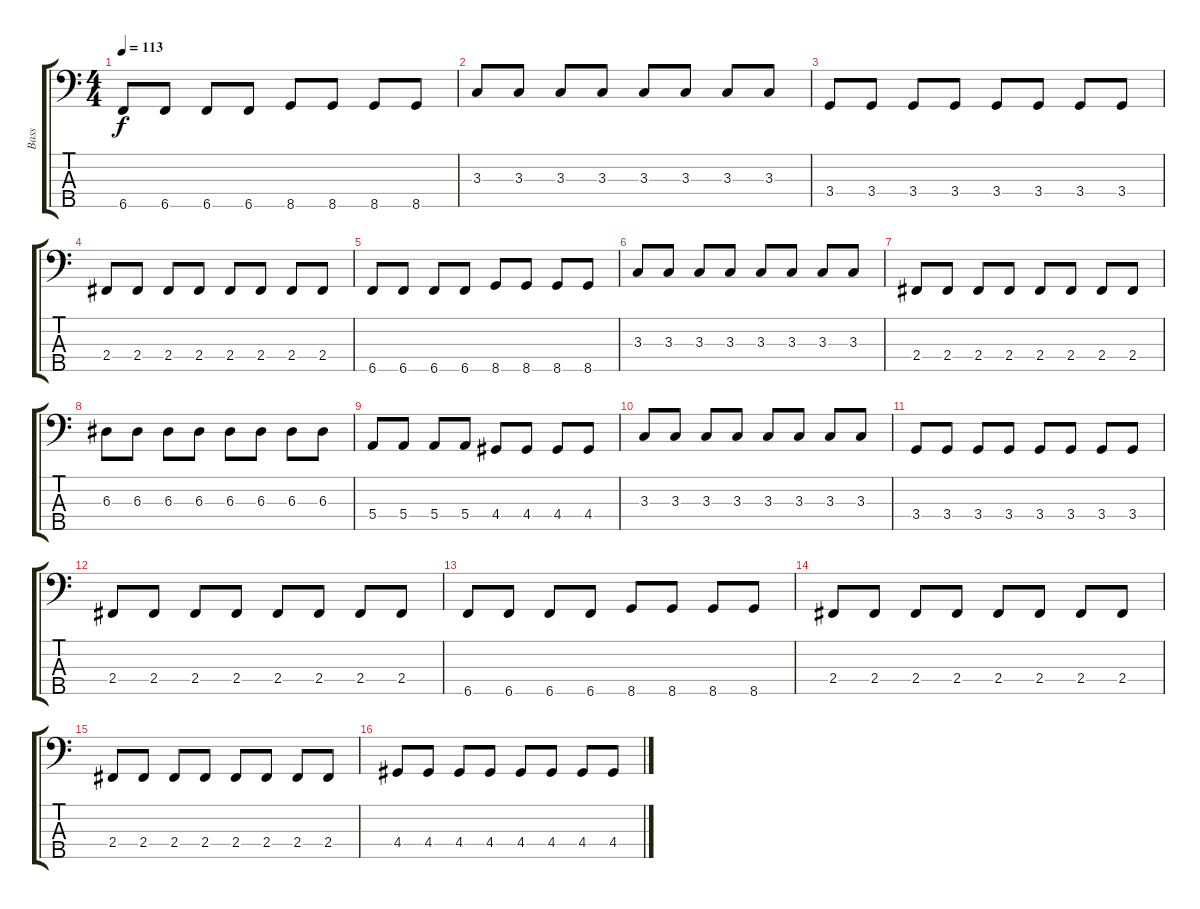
\track ("Bass" "Bass") {instrument electricbassfinger}
\staff {score tabs}
\tuning (G2 D2 A1 E1 B0) {hide}
\ts (4 4)
\tempo 113
\clef f4
\ks c
6.5.8{dy f} 6.5.8 6.5.8 6.5.8 8.5.8 8.5.8 8.5.8 8.5.8 |
3.3.8 3.3.8 3.3.8 3.3.8 3.3.8 3.3.8 3.3.8 3.3.8 |
3.4.8 3.4.8 3.4.8 3.4.8 3.4.8 3.4.8 3.4.8 3.4.8 |
2.4.8 2.4.8 2.4.8 2.4.8 2.4.8 2.4.8 2.4.8 2.4.8 |
6.5.8 6.5.8 6.5.8 6.5.8 8.5.8 8.5.8 8.5.8 8.5.8 |
3.3.8 3.3.8 3.3.8 3.3.8 3.3.8 3.3.8 3.3.8 3.3.8 |
2.4.8 2.4.8 2.4.8 2.4.8 2.4.8 2.4.8 2.4.8 2.4.8 |
6.3.8 6.3.8 6.3.8 6.3.8 6.3.8 6.3.8 6.3.8 6.3.8 |
5.4.8 5.4.8 5.4.8 5.4.8 4.4.8 4.4.8 4.4.8 4.4.8 |
3.3.8 3.3.8 3.3.8 3.3.8 3.3.8 3.3.8 3.3.8 3.3.8 |
3.4.8 3.4.8 3.4.8 3.4.8 3.4.8 3.4.8 3.4.8 3.4.8 |
2.4.8 2.4.8 2.4.8 2.4.8 2.4.8 2.4.8 2.4.8 2.4.8 |
6.5.8 6.5.8 6.5.8 6.5.8 8.5.8 8.5.8 8.5.8 8.5.8 |
2.4.8 2.4.8 2.4.8 2.4.8 2.4.8 2.4.8 2.4.8 2.4.8 |
2.4.8 2.4.8 2.4.8 2.4.8 2.4.8 2.4.8 2.4.8 2.4.8 |
4.4.8 4.4.8 4.4.8 4.4.8 4.4.8 4.4.8 4.4.8 4.4.8
